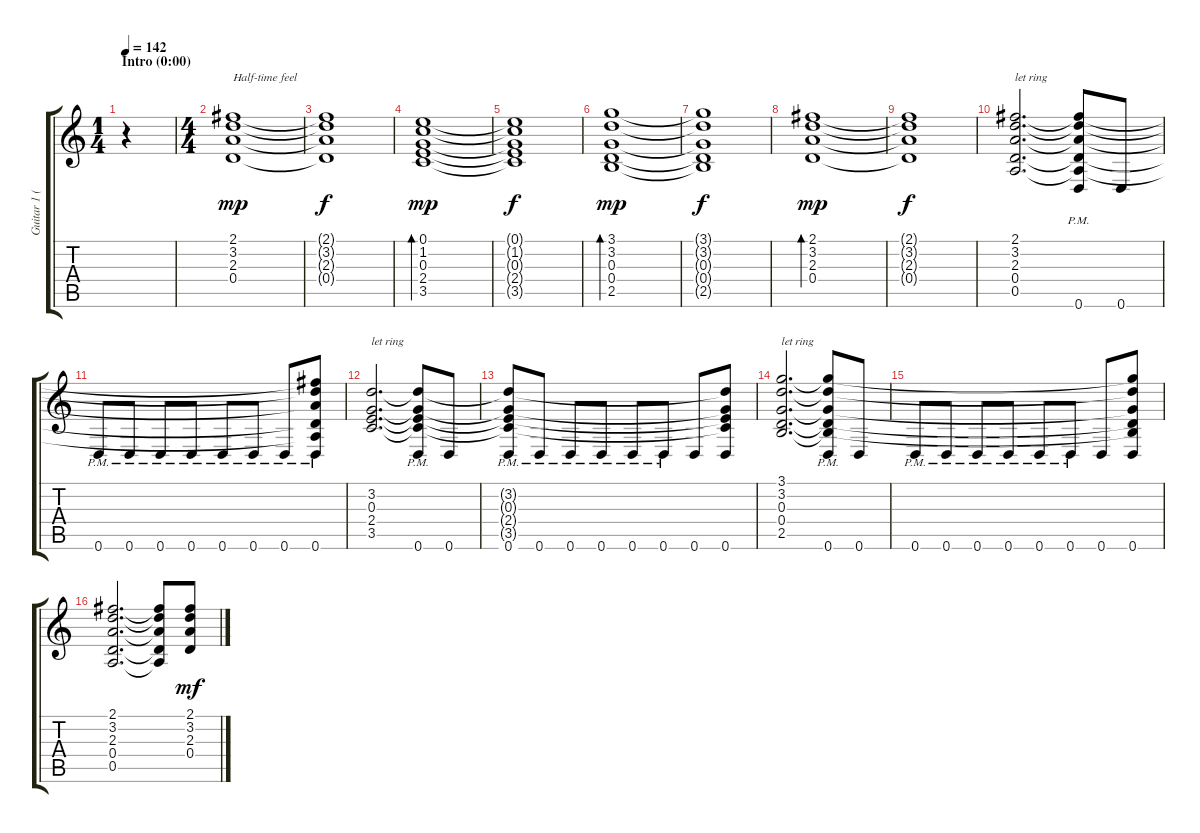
\track ("Guitar 1 (Slash)" "Guitar 1 (") {instrument overdrivenguitar}
\staff {score tabs}
\tuning (E4 B3 G3 D3 A2 D2) {hide}
\ts (1 4)
\section ("" "Intro (0:00)")
\tempo 142
\clef g2
\ks c
r.4{dy mp instrument overdrivenguitar} |
\ts (4 4)
(2.1 3.2 2.3 0.4).1{txt "Half-time feel" instrument electricguitarjazz} |
(2.1{t} 3.2{t} 2.3{t} 0.4{t}).1{dy f} |
(0.1 1.2 0.3 2.4 3.5).1{bd 240 dy mp} |
(0.1{t} 1.2{t} 0.3{t} 2.4{t} 3.5{t}).1{dy f} |
(3.1 3.2 0.3 0.4 2.5).1{bd 240 dy mp} |
(3.1{t} 3.2{t} 0.3{t} 0.4{t} 2.5{t}).1{dy f} |
(2.1 3.2 2.3 0.4).1{bd 240 dy mp} |
(2.1{t} 3.2{t} 2.3{t} 0.4{t}).1{dy f} |
(2.1 3.2 2.3 0.4 0.5).2{d txt "let ring" instrument overdrivenguitar} (2.1{t} 3.2{t} 2.3{t} 0.4{t} 0.5{t} 0.6{pm}).8 0.6.8 |
0.6{pm}.8 0.6{pm}.8 0.6{pm}.8 0.6{pm}.8 0.6{pm}.8 0.6{pm}.8 0.6{pm}.8 (2.1{t} 3.2{t} 2.3{t} 0.4{t} 0.5{t} 0.6{pm}).8 |
(3.2 0.3 2.4 3.5).2{d txt "let ring"} (3.2{t} 0.3{t} 2.4{t} 3.5{t} 0.6{pm}).8 0.6.8 |
(3.2{t} 0.3{t} 2.4{t} 3.5{t} 0.6{pm}).8 0.6{pm}.8 0.6{pm}.8 0.6{pm}.8 0.6{pm}.8 0.6{pm}.8 0.6.8 (3.2{t} 0.3{t} 2.4{t} 3.5{t} 0.6).8 |
(3.1 3.2 0.3 0.4 2.5).2{d txt "let ring"} (3.1{t} 3.2{t} 0.3{t} 0.4{t} 2.5{t} 0.6{pm}).8 0.6.8 |
0.6{pm}.8 0.6{pm}.8 0.6{pm}.8 0.6{pm}.8 0.6{pm}.8 0.6{pm}.8 0.6.8 (3.1{t} 3.2{t} 0.3{t} 0.4{t} 2.5{t} 0.6).8 |
(2.1 3.2 2.3 0.4 0.5).2{d} (2.1{t} 3.2{t} 2.3{t} 0.4{t} 0.5{t}).8 (2.1 3.2 2.3 0.4).8{dy mf}
